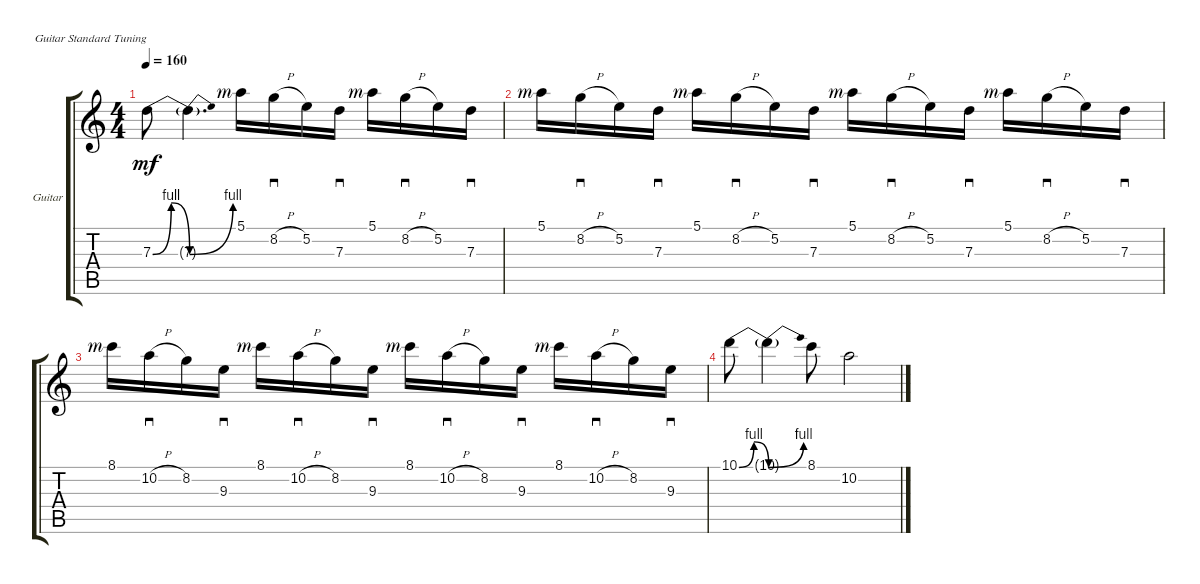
\defaultSystemsLayout 4
\multiTrackTrackNamePolicy allsystems
\firstSystemTrackNameMode fullname
\firstSystemTrackNameOrientation horizontal
\otherSystemsTrackNameOrientation horizontal
\chordDiagramsInScore
\track ("Guitar" "GTR") {instrument distortionguitar}
\staff {score tabs}
\tuning (E4 B3 G3 D3 A2 E2)
\ts (4 4)
\tempo 160
\clef g2
\scale
0.481547
\ks c
7.3{be (bendrelease 0 0 10.2 4 20.4 4 30 0)}.8{dy mf instrument distortionguitar} 7.3{be (bend 0 0 59.4 4) t}.4{d} 5.1{rf 3}.16 8.2{h}.16{sd} 5.2.16 7.3.16{sd} 5.1{rf 3}.16 8.2{h}.16{sd} 5.2.16 7.3.16{sd} |
\scale
0.518453 5.1{rf 3}.16 8.2{h}.16{sd} 5.2.16 7.3.16{sd} 5.1{rf 3}.16 8.2{h}.16{sd} 5.2.16 7.3.16{sd} 5.1{rf 3}.16 8.2{h}.16{sd} 5.2.16 7.3.16{sd} 5.1{rf 3}.16 8.2{h}.16{sd} 5.2.16 7.3.16{sd} |
\scale
0.544964 8.1{rf 3}.16 10.2{h}.16{sd} 8.2.16 9.3.16{sd} 8.1{rf 3}.16 10.2{h}.16{sd} 8.2.16 9.3.16{sd} 8.1{rf 3}.16 10.2{h}.16{sd} 8.2.16 9.3.16{sd} 8.1{rf 3}.16 10.2{h}.16{sd} 8.2.16 9.3.16{sd} |
\scale
0.455076 10.1{be (bendrelease 0 0 29.4 4 29.4 4 59.4 0)}.8 10.1{be (bend 0 0 59.4 4) t}.4 8.1.8 10.2.2
